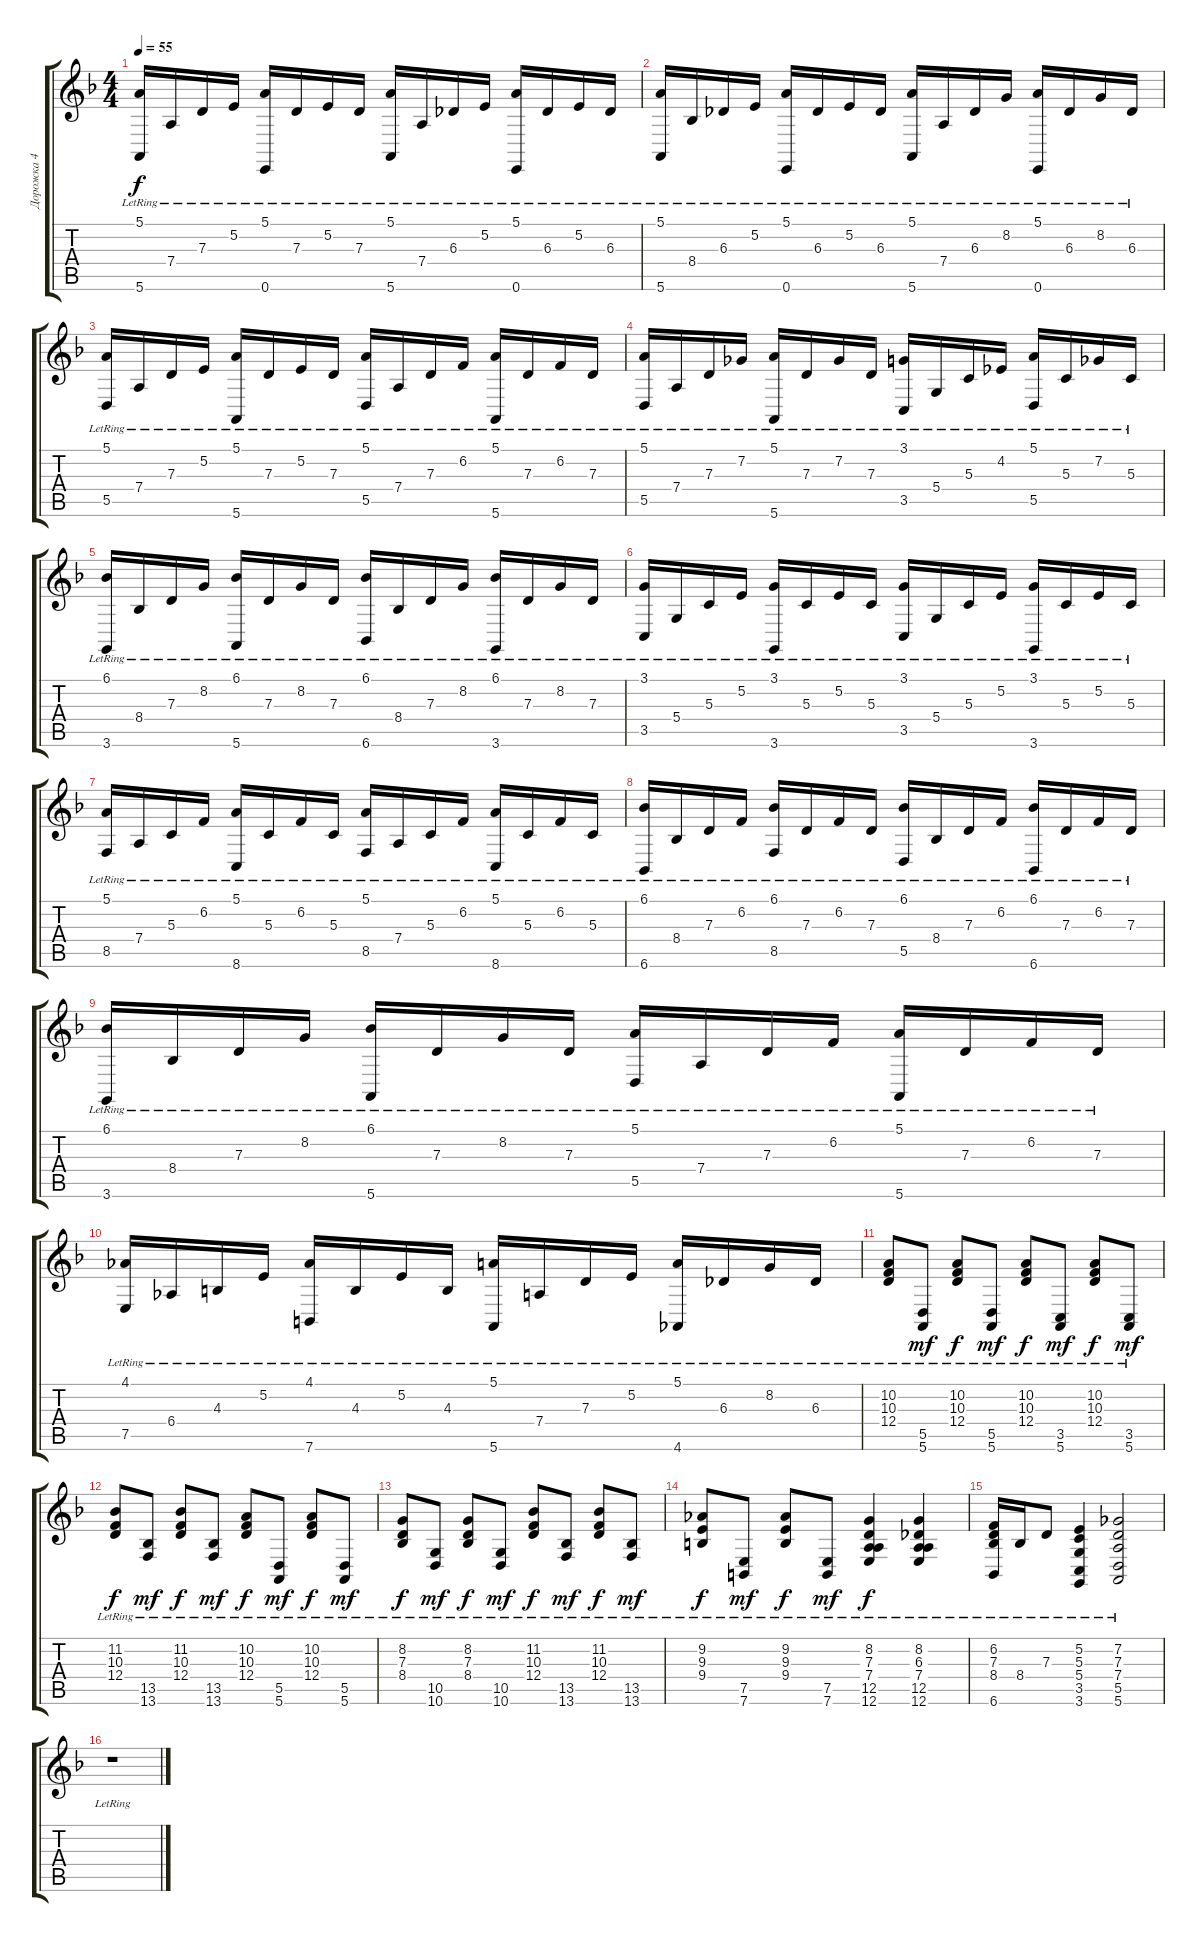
\track ("Дорожка 4" "Дорожка 4") {instrument harpsichord}
\staff {score tabs}
\tuning (E4 B3 G3 D3 A2 E2) {hide}
\ts (4 4)
\tempo 55
\clef g2
\ks dminor
(5.1{lr} 5.6).16{dy f} 7.4{lr}.16 7.3{lr}.16 5.2{lr}.16 (5.1{lr} 0.6).16 7.3{lr}.16 5.2{lr}.16 7.3{lr}.16 (5.1{lr} 5.6).16 7.4{lr}.16 6.3{lr}.16 5.2{lr}.16 (5.1{lr} 0.6).16 6.3{lr}.16 5.2{lr}.16 6.3{lr}.16 |
(5.1{lr} 5.6).16 8.4{lr}.16 6.3{lr}.16 5.2{lr}.16 (5.1{lr} 0.6).16 6.3{lr}.16 5.2{lr}.16 6.3{lr}.16 (5.1{lr} 5.6).16 7.4{lr}.16 6.3{lr}.16 8.2{lr}.16 (5.1{lr} 0.6).16 6.3{lr}.16 8.2{lr}.16 6.3{lr}.16 |
(5.1{lr} 5.5).16 7.4{lr}.16 7.3{lr}.16 5.2{lr}.16 (5.1{lr} 5.6).16 7.3{lr}.16 5.2{lr}.16 7.3{lr}.16 (5.1{lr} 5.5).16 7.4{lr}.16 7.3{lr}.16 6.2{lr}.16 (5.1{lr} 5.6).16 7.3{lr}.16 6.2{lr}.16 7.3{lr}.16 |
(5.1{lr} 5.5).16 7.4{lr}.16 7.3{lr}.16 7.2{lr}.16 (5.1{lr} 5.6).16 7.3{lr}.16 7.2{lr}.16 7.3{lr}.16 (3.1{lr} 3.5{lr}).16 5.4{lr}.16 5.3{lr}.16 4.2{lr}.16 (5.1{lr} 5.5{lr}).16 5.3{lr}.16 7.2{lr}.16 5.3{lr}.16 |
(6.1{lr} 3.6).16 8.4{lr}.16 7.3{lr}.16 8.2{lr}.16 (6.1{lr} 5.6).16 7.3{lr}.16 8.2{lr}.16 7.3{lr}.16 (6.1{lr} 6.6).16 8.4{lr}.16 7.3{lr}.16 8.2{lr}.16 (6.1{lr} 3.6).16 7.3{lr}.16 8.2{lr}.16 7.3{lr}.16 |
(3.1{lr} 3.5).16 5.4{lr}.16 5.3{lr}.16 5.2{lr}.16 (3.1{lr} 3.6).16 5.3{lr}.16 5.2{lr}.16 5.3{lr}.16 (3.1{lr} 3.5).16 5.4{lr}.16 5.3{lr}.16 5.2{lr}.16 (3.1{lr} 3.6).16 5.3{lr}.16 5.2{lr}.16 5.3{lr}.16 |
(5.1{lr} 8.5).16 7.4{lr}.16 5.3{lr}.16 6.2{lr}.16 (5.1{lr} 8.6).16 5.3{lr}.16 6.2{lr}.16 5.3{lr}.16 (5.1{lr} 8.5).16 7.4{lr}.16 5.3{lr}.16 6.2{lr}.16 (5.1{lr} 8.6).16 5.3{lr}.16 6.2{lr}.16 5.3{lr}.16 |
(6.1{lr} 6.6{lr}).16 8.4{lr}.16 7.3{lr}.16 6.2{lr}.16 (6.1{lr} 8.5{lr}).16 7.3{lr}.16 6.2{lr}.16 7.3{lr}.16 (6.1{lr} 5.5).16 8.4{lr}.16 7.3{lr}.16 6.2{lr}.16 (6.1{lr} 6.6).16 7.3{lr}.16 6.2{lr}.16 7.3{lr}.16 |
(6.1{lr} 3.6).16 8.4{lr}.16 7.3{lr}.16 8.2{lr}.16 (6.1{lr} 5.6).16 7.3{lr}.16 8.2{lr}.16 7.3{lr}.16 (5.1{lr} 5.5).16 7.4{lr}.16 7.3{lr}.16 6.2{lr}.16 (5.1{lr} 5.6).16 7.3{lr}.16 6.2{lr}.16 7.3{lr}.16 |
(4.1{lr} 7.5{lr}).16 6.4{lr}.16 4.3{lr}.16 5.2{lr}.16 (4.1{lr} 7.6).16 4.3{lr}.16 5.2{lr}.16 4.3{lr}.16 (5.1{lr} 5.6).16 7.4{lr}.16 7.3{lr}.16 5.2{lr}.16 (5.1{lr} 4.6).16 6.3{lr}.16 8.2{lr}.16 6.3{lr}.16 |
(10.2{lr} 10.3{lr} 12.4{lr}).8 (5.5{lr} 5.6{lr}).8{dy mf} (10.2{lr} 10.3{lr} 12.4{lr}).8{dy f} (5.5{lr} 5.6{lr}).8{dy mf} (10.2{lr} 10.3{lr} 12.4{lr}).8{dy f} (3.5{lr} 5.6{lr}).8{dy mf} (10.2{lr} 10.3{lr} 12.4{lr}).8{dy f} (3.5{lr} 5.6{lr}).8{dy mf} |
(11.2{lr} 10.3{lr} 12.4{lr}).8{dy f} (13.5{lr} 13.6{lr}).8{dy mf} (11.2{lr} 10.3{lr} 12.4{lr}).8{dy f} (13.5{lr} 13.6{lr}).8{dy mf} (10.2{lr} 10.3{lr} 12.4{lr}).8{dy f} (5.5{lr} 5.6{lr}).8{dy mf} (10.2{lr} 10.3{lr} 12.4{lr}).8{dy f} (5.5{lr} 5.6{lr}).8{dy mf} |
(8.2{lr} 7.3{lr} 8.4{lr}).8{dy f} (10.5{lr} 10.6{lr}).8{dy mf} (8.2{lr} 7.3{lr} 8.4{lr}).8{dy f} (10.5{lr} 10.6{lr}).8{dy mf} (11.2{lr} 10.3{lr} 12.4{lr}).8{dy f} (13.5{lr} 13.6{lr}).8{dy mf} (11.2{lr} 10.3{lr} 12.4{lr}).8{dy f} (13.5{lr} 13.6{lr}).8{dy mf} |
(9.2{lr} 9.3{lr} 9.4{lr}).8{dy f} (7.5{lr} 7.6{lr}).8{dy mf} (9.2{lr} 9.3{lr} 9.4{lr}).8{dy f} (7.5{lr} 7.6{lr}).8{dy mf} (8.2{lr} 7.3{lr} 7.4{lr} 12.5 12.6).4{dy f} (8.2{lr} 6.3{lr} 7.4{lr} 12.5 12.6).4 |
(6.2 7.3 8.4 6.6{lr}).16 8.4{lr}.16 7.3{lr}.8 (5.2{lr} 5.3{lr} 5.4{lr} 3.5{lr} 3.6{lr}).4 (7.2{lr} 7.3{lr} 7.4{lr} 5.5{lr} 5.6{lr}).2 |
r.1
